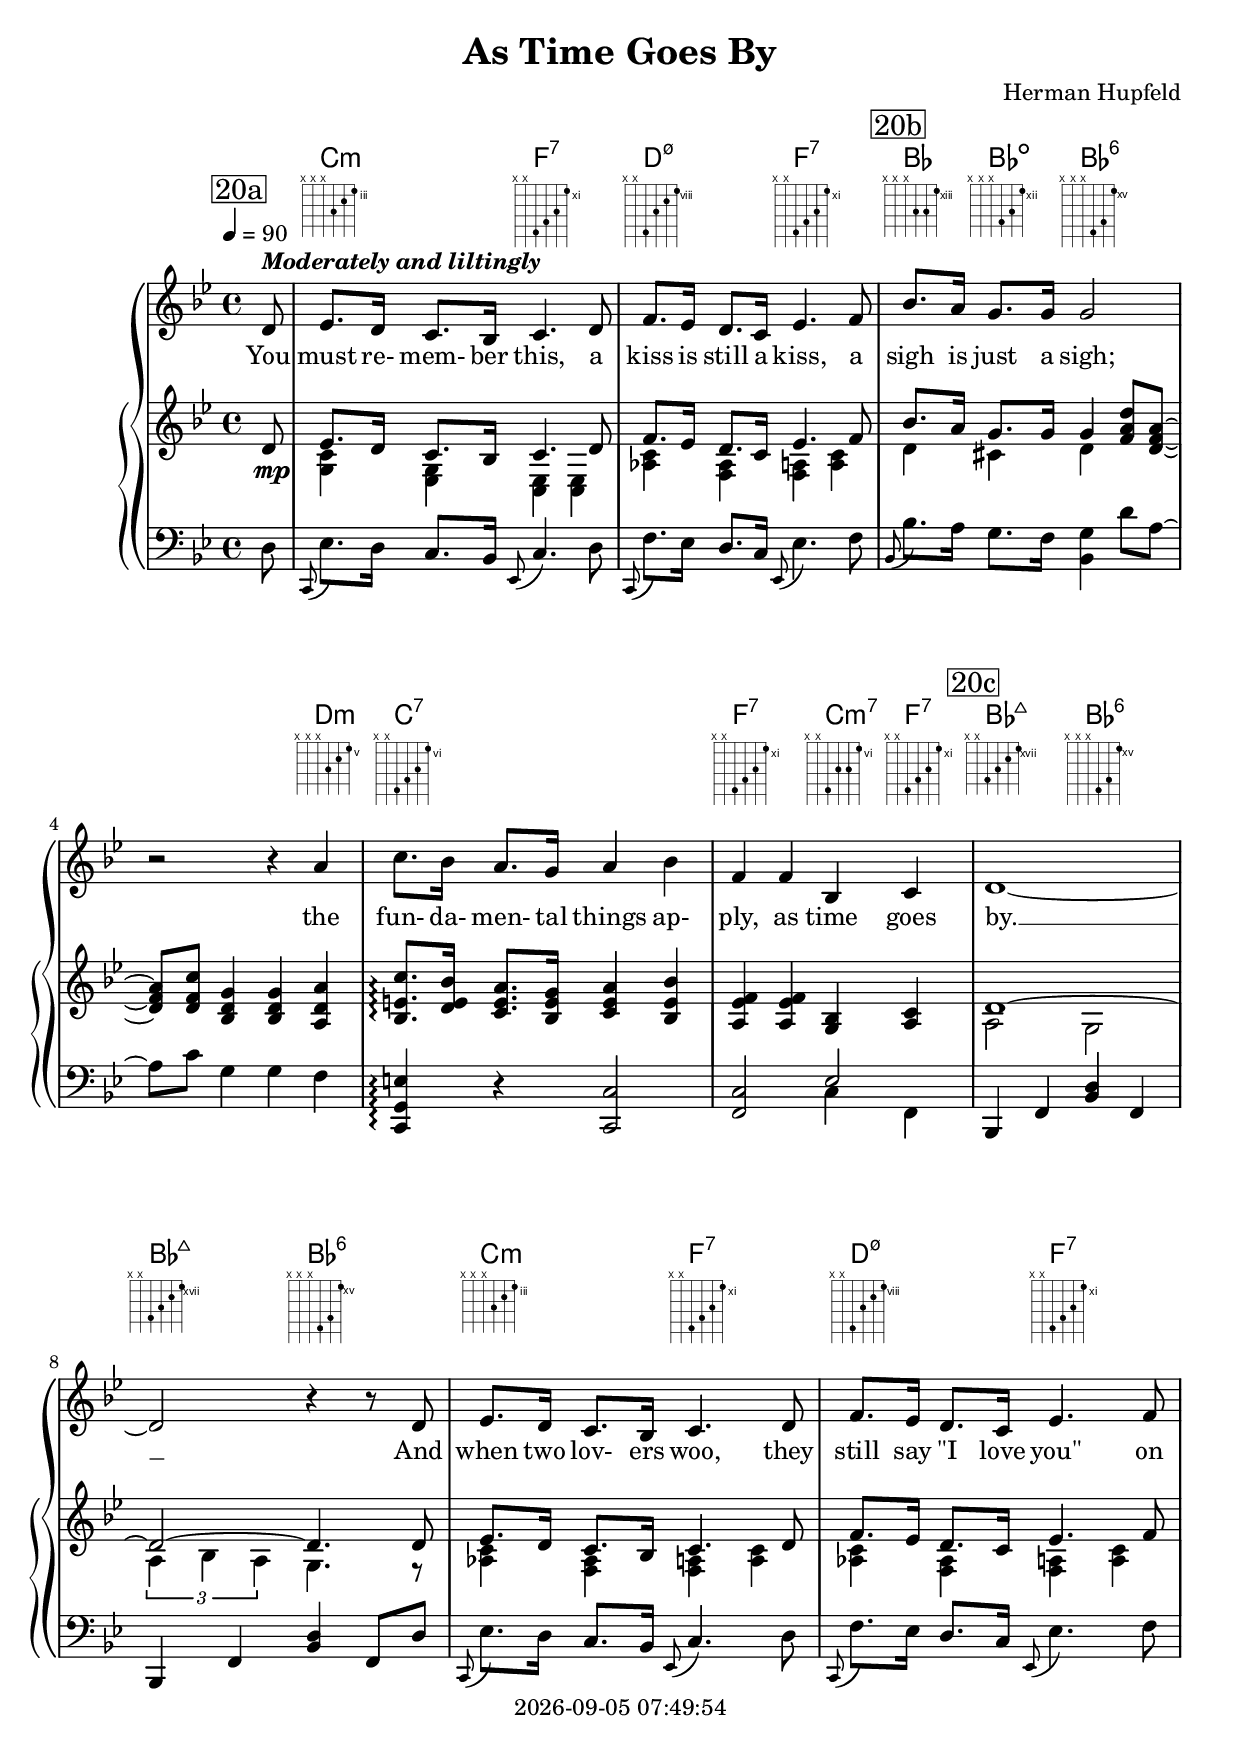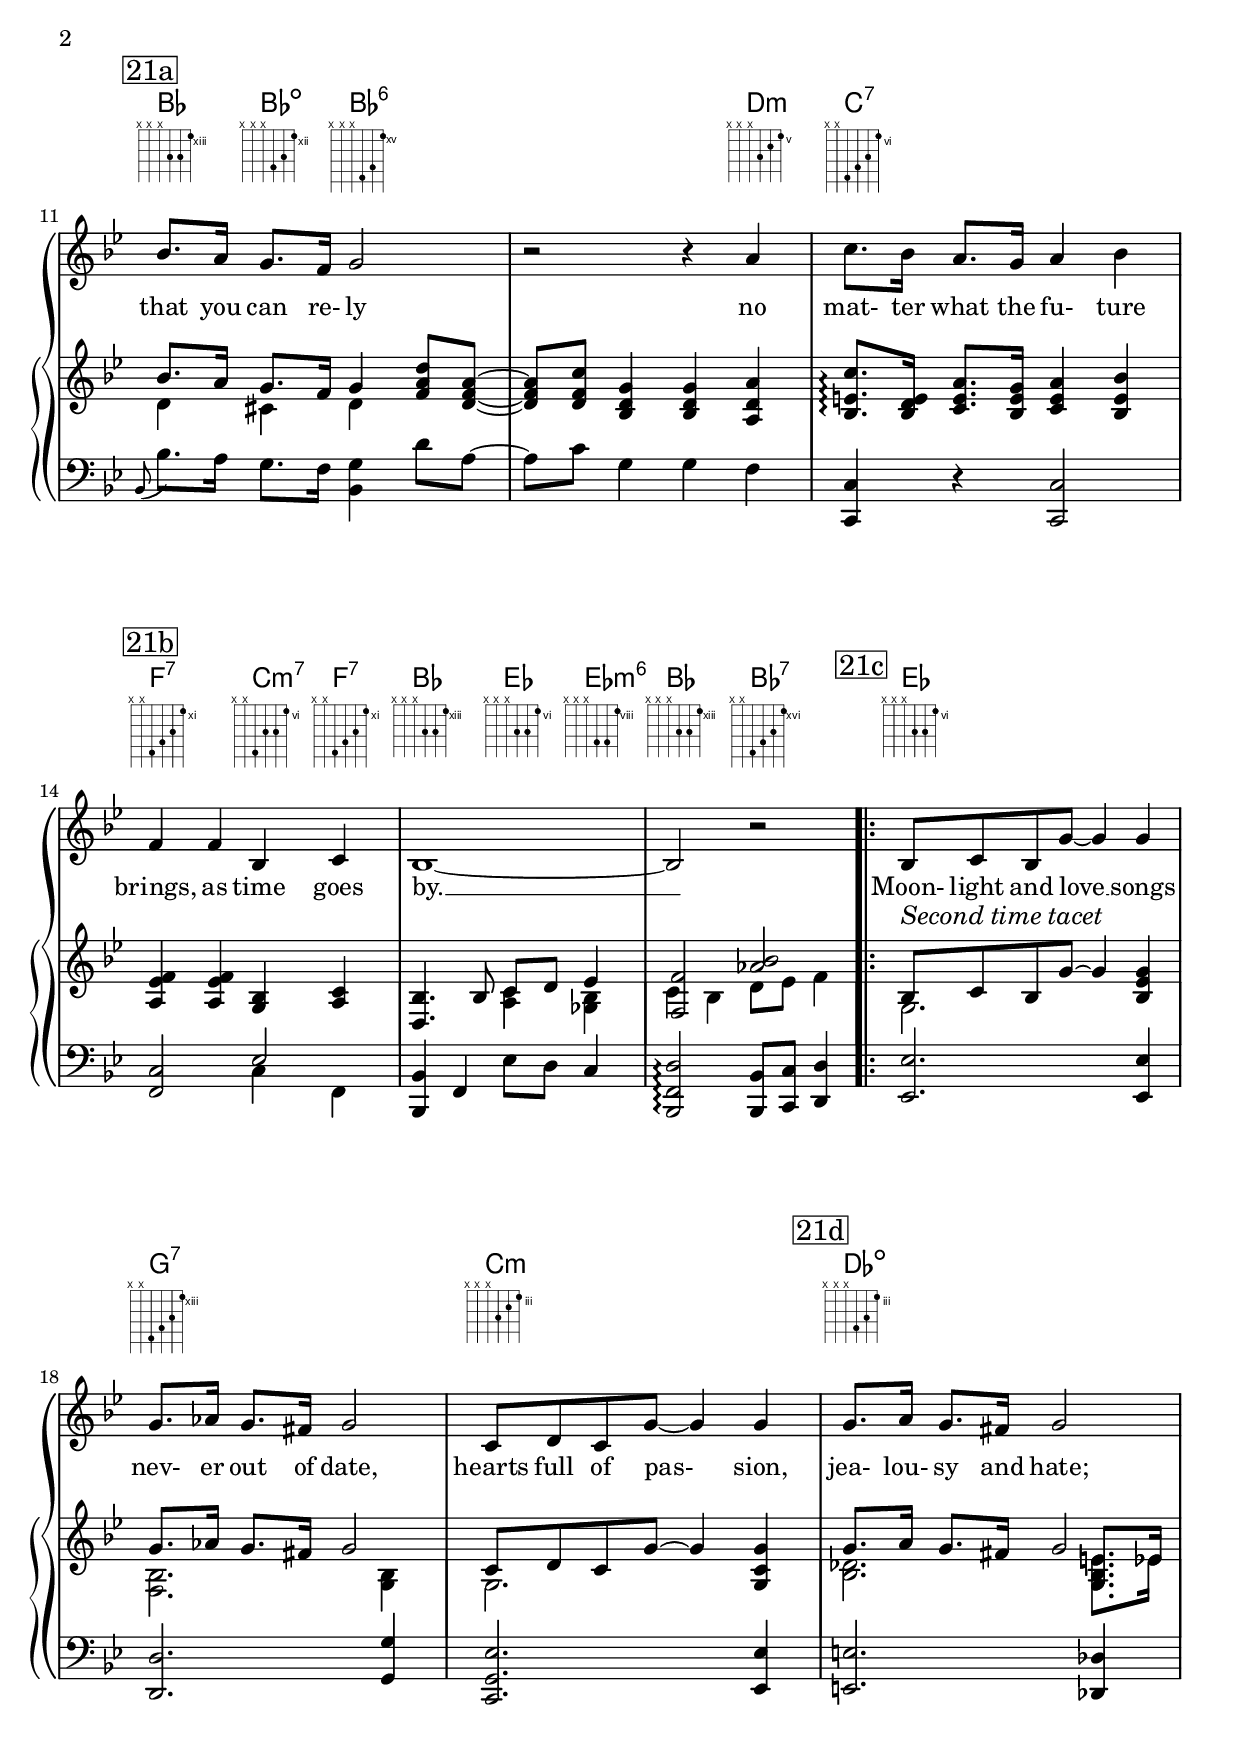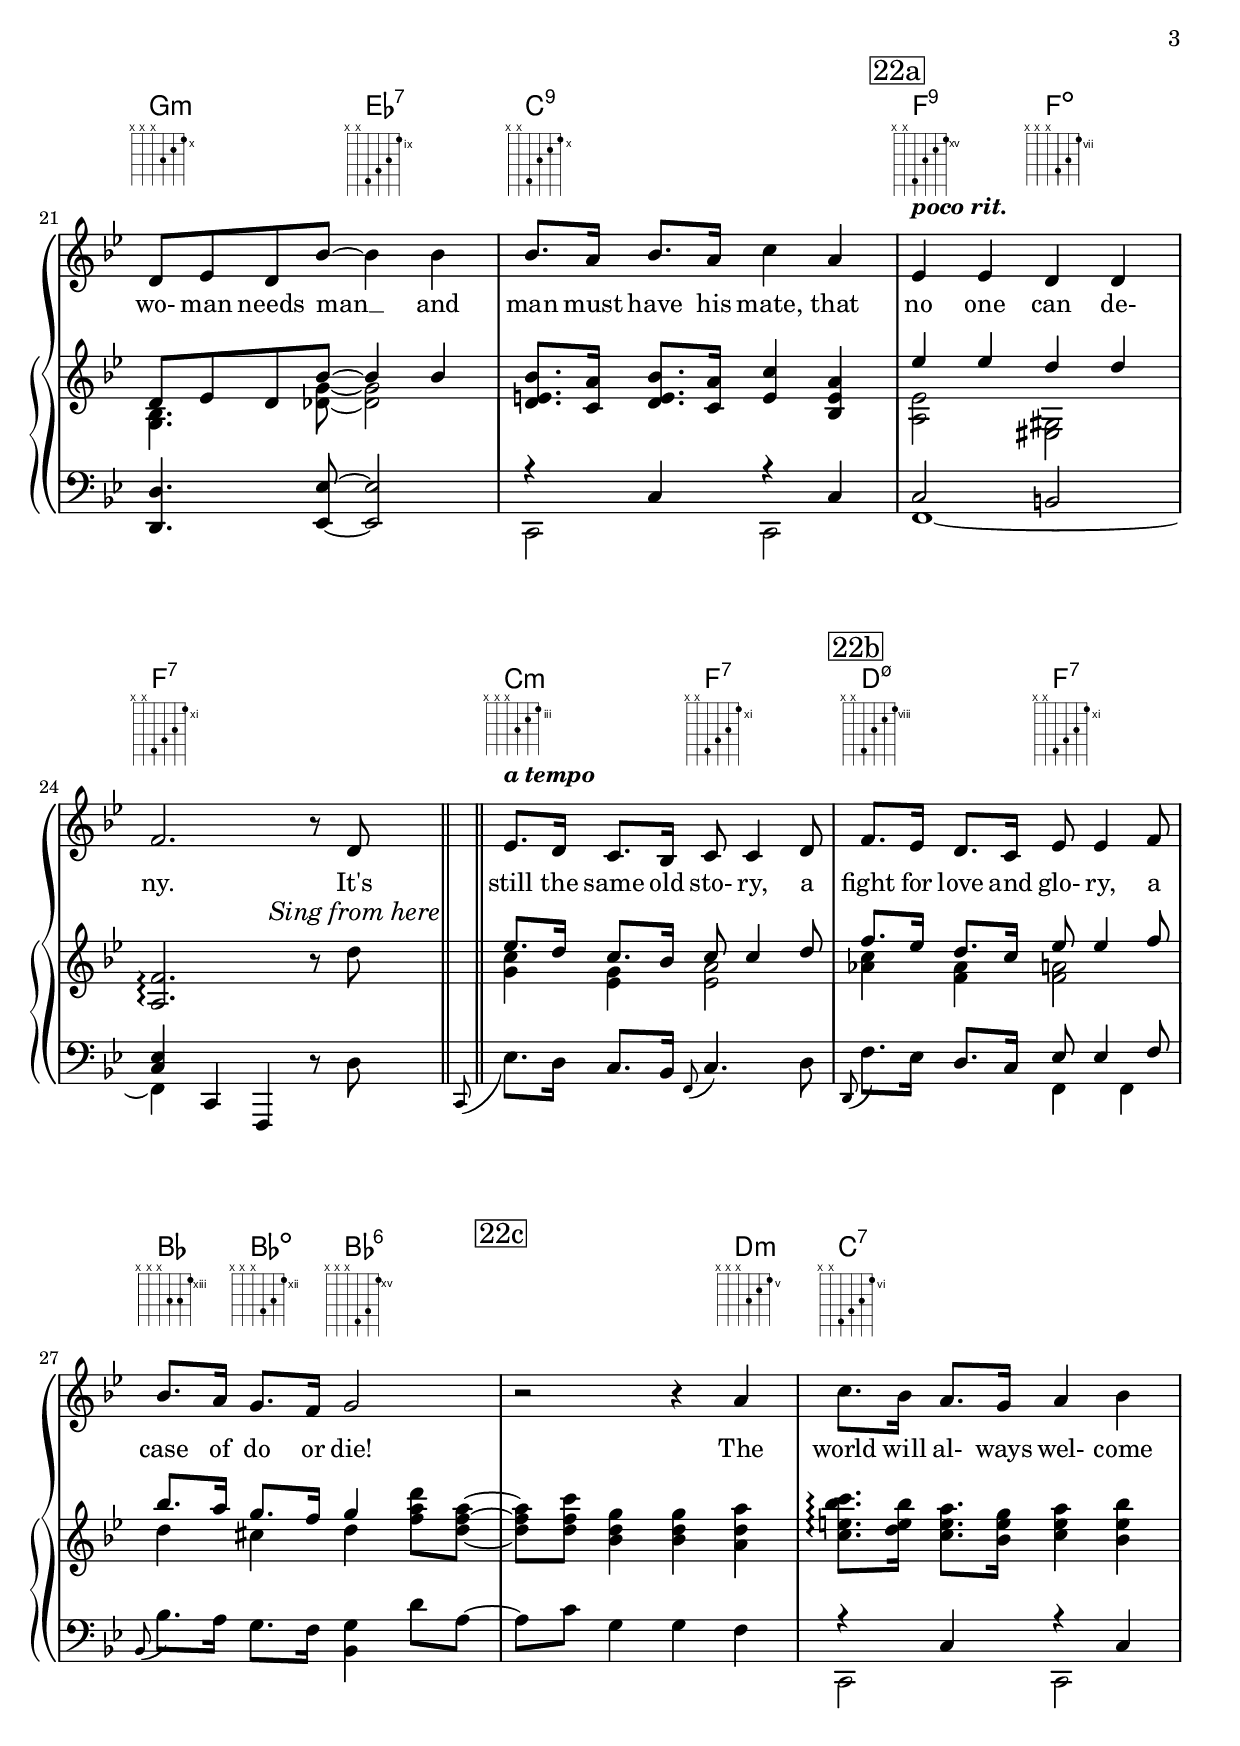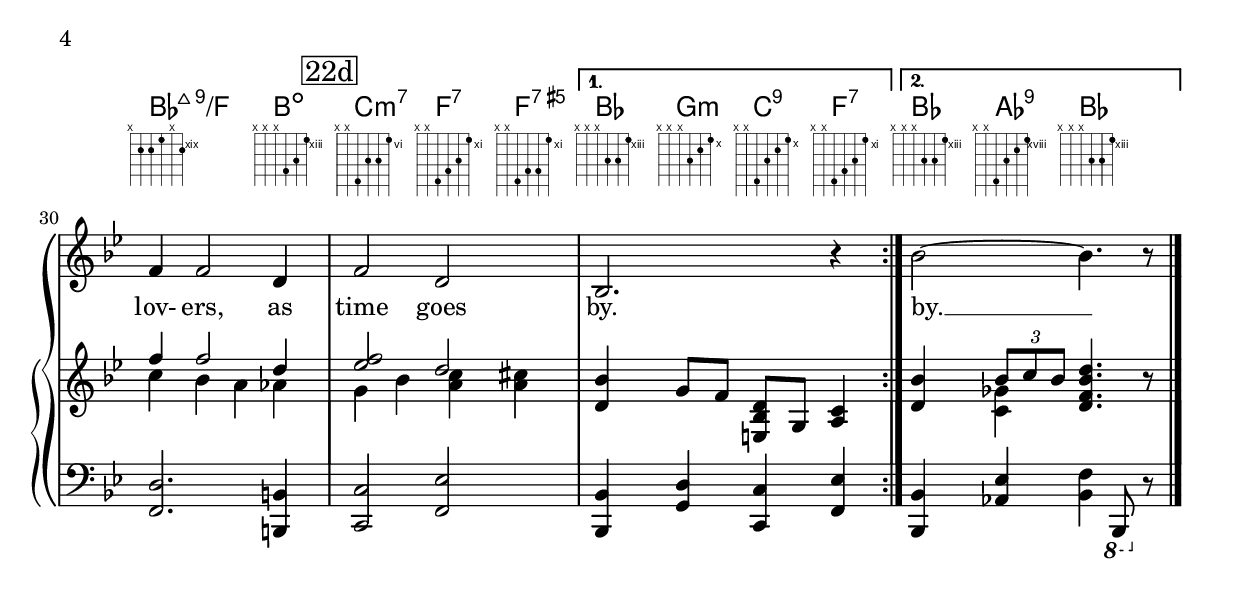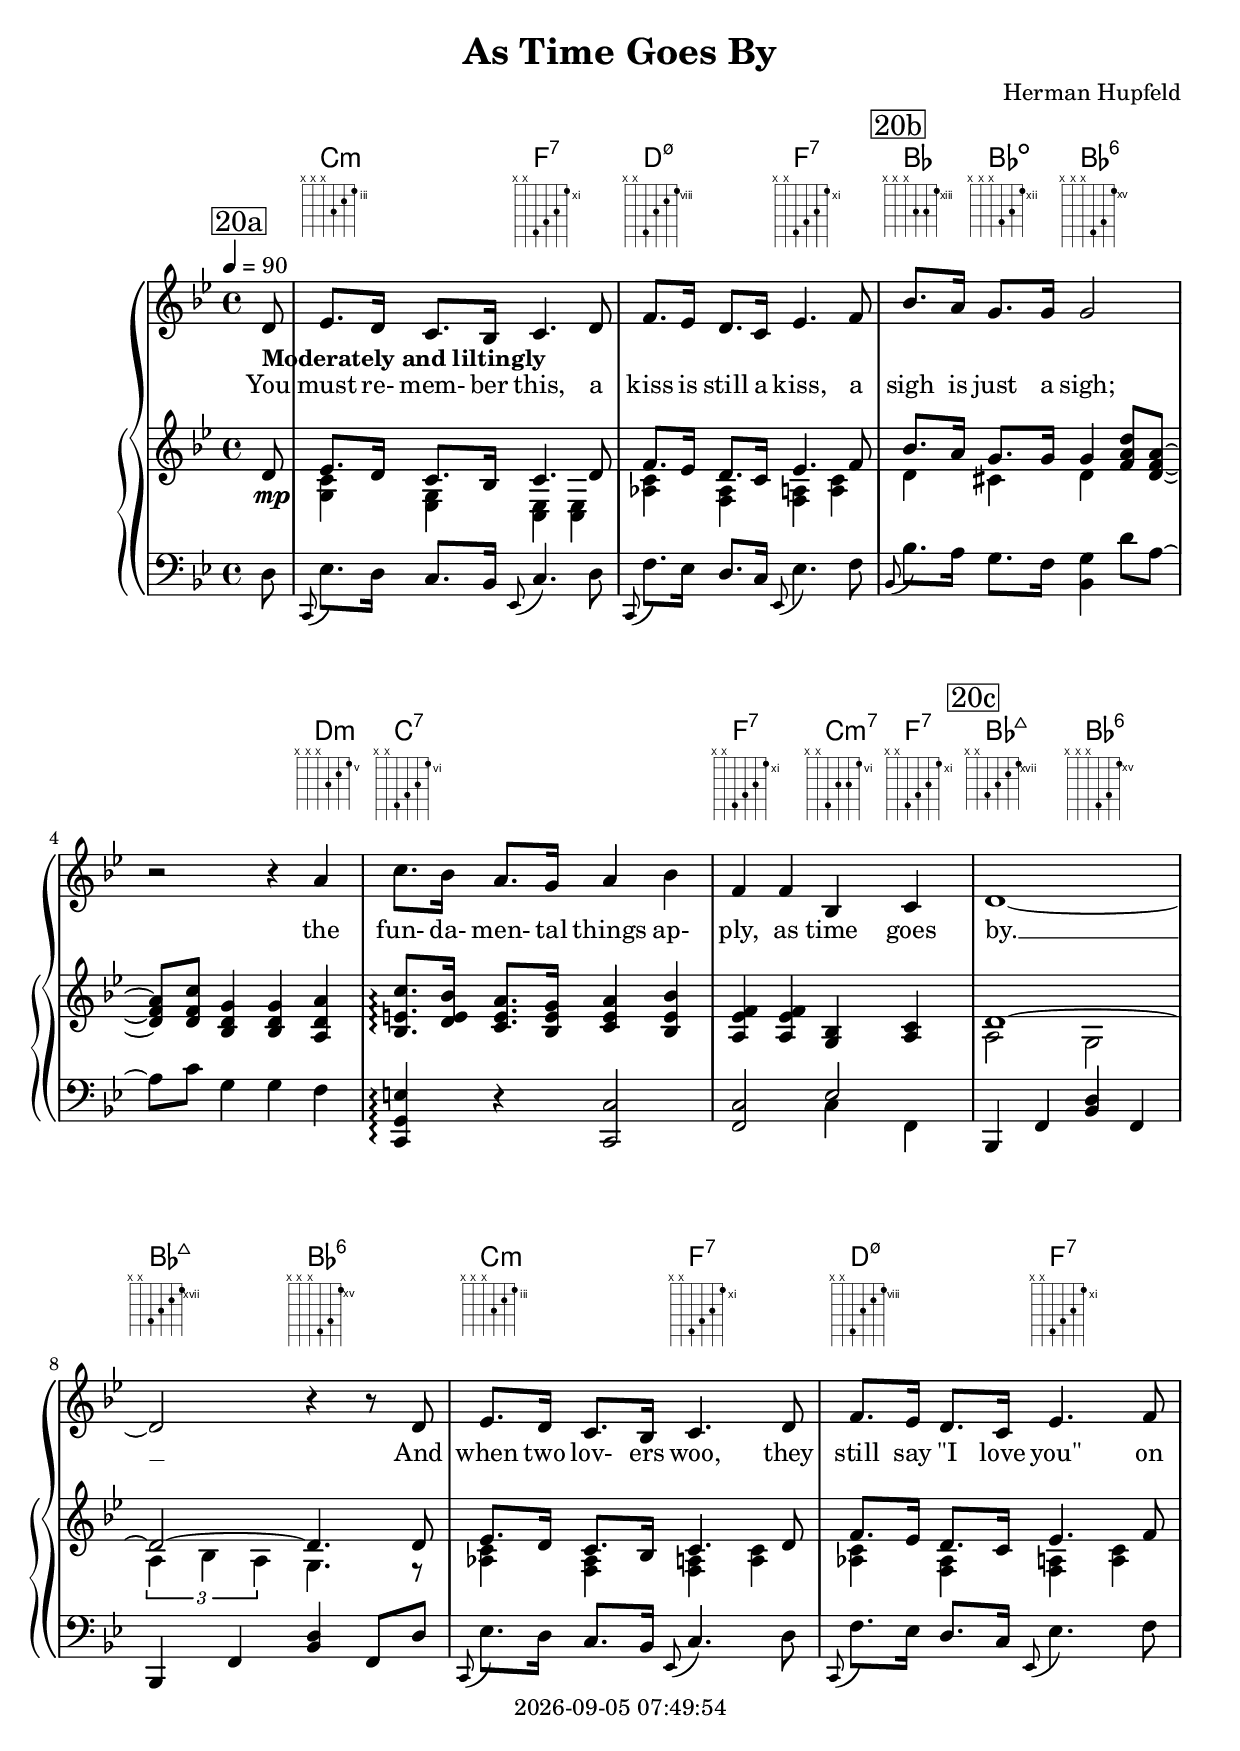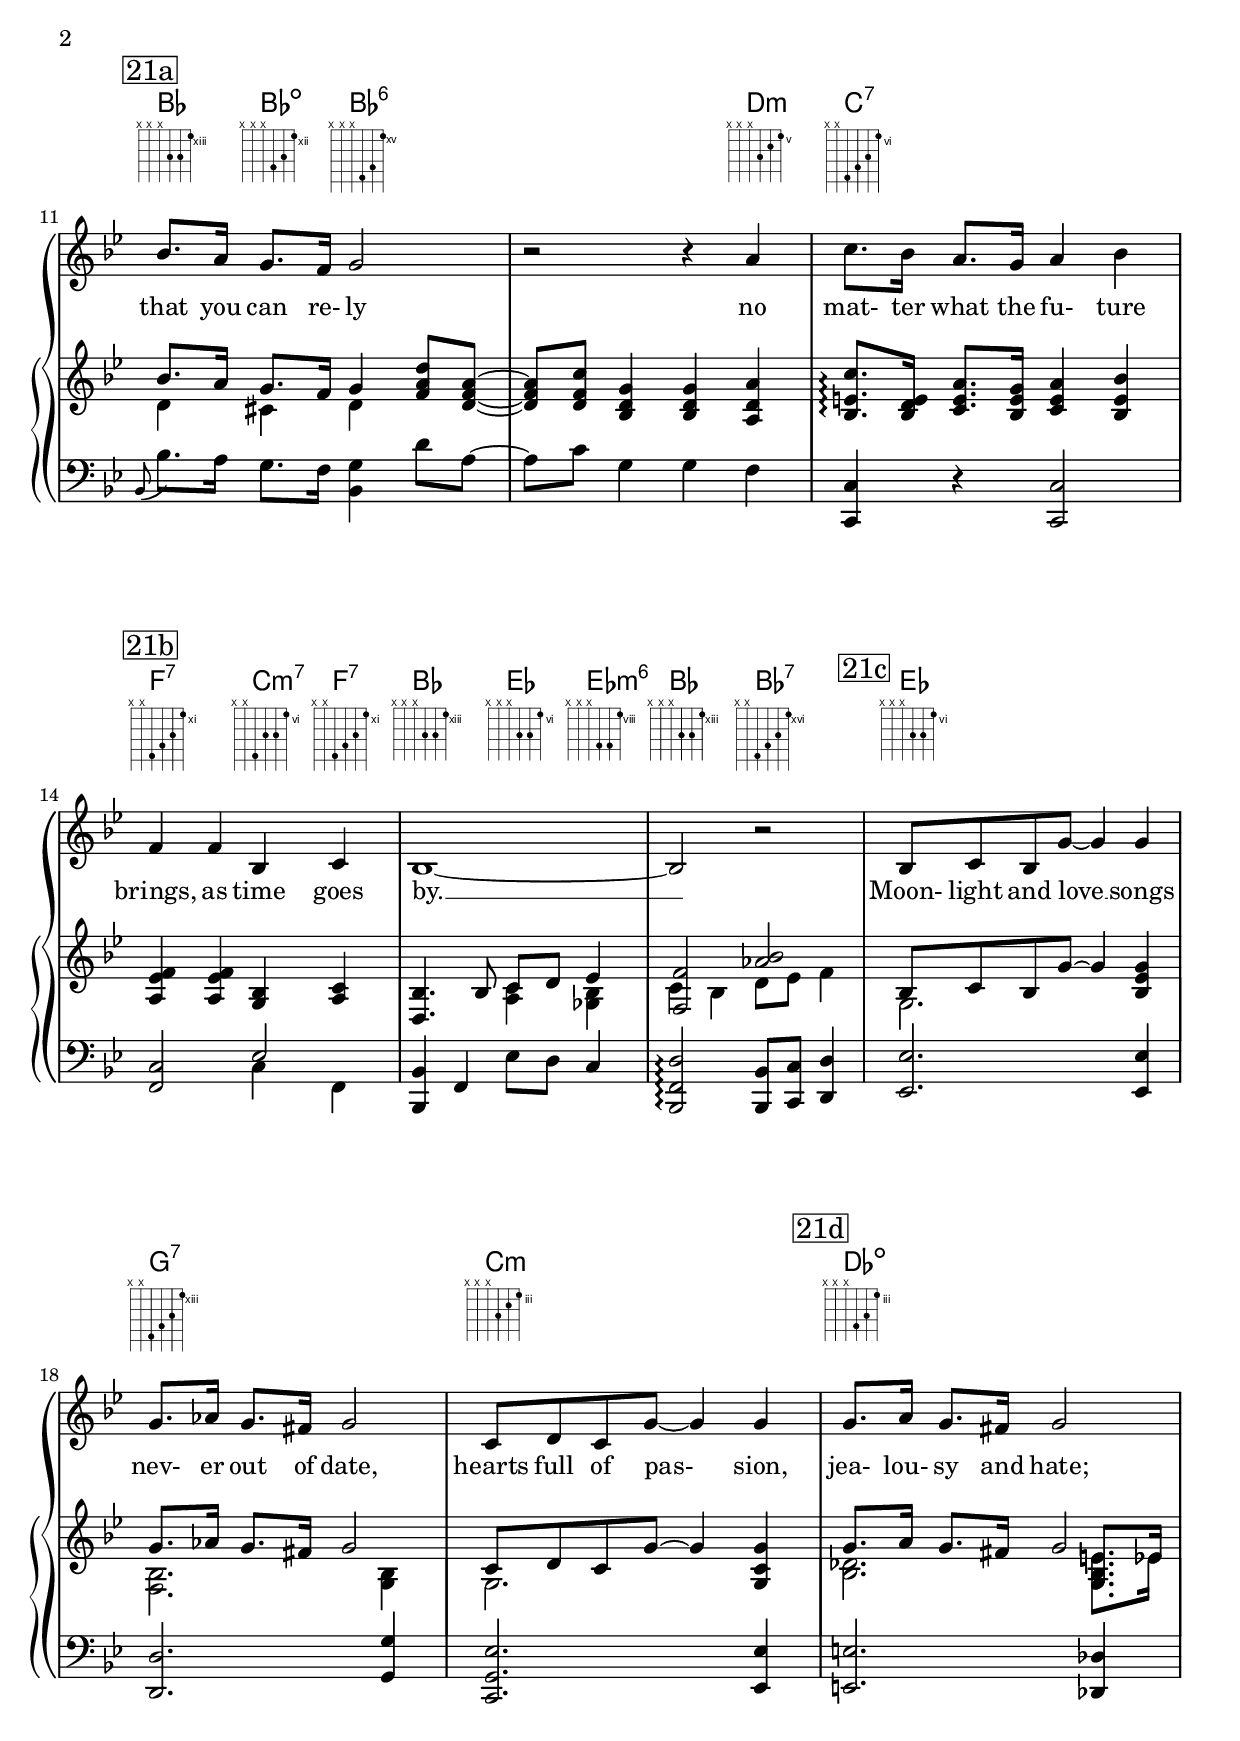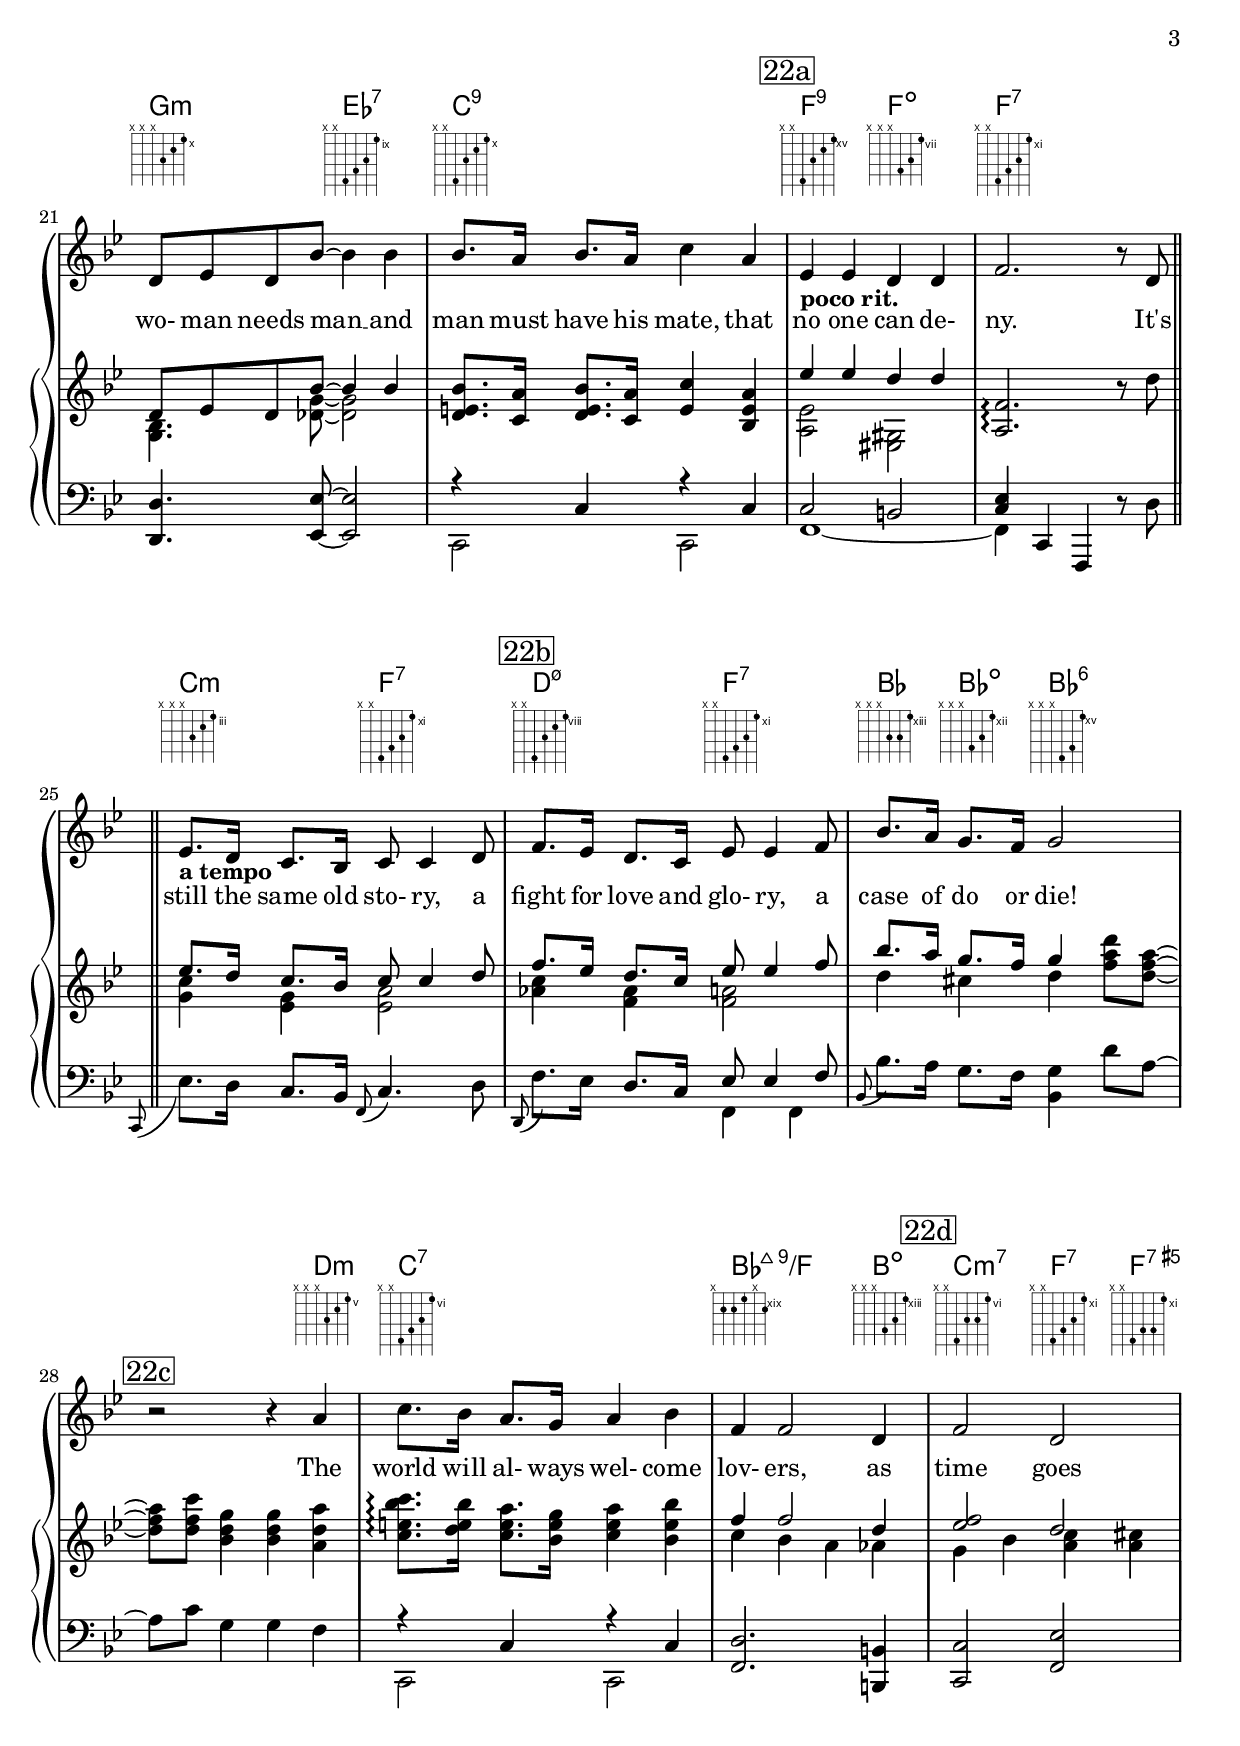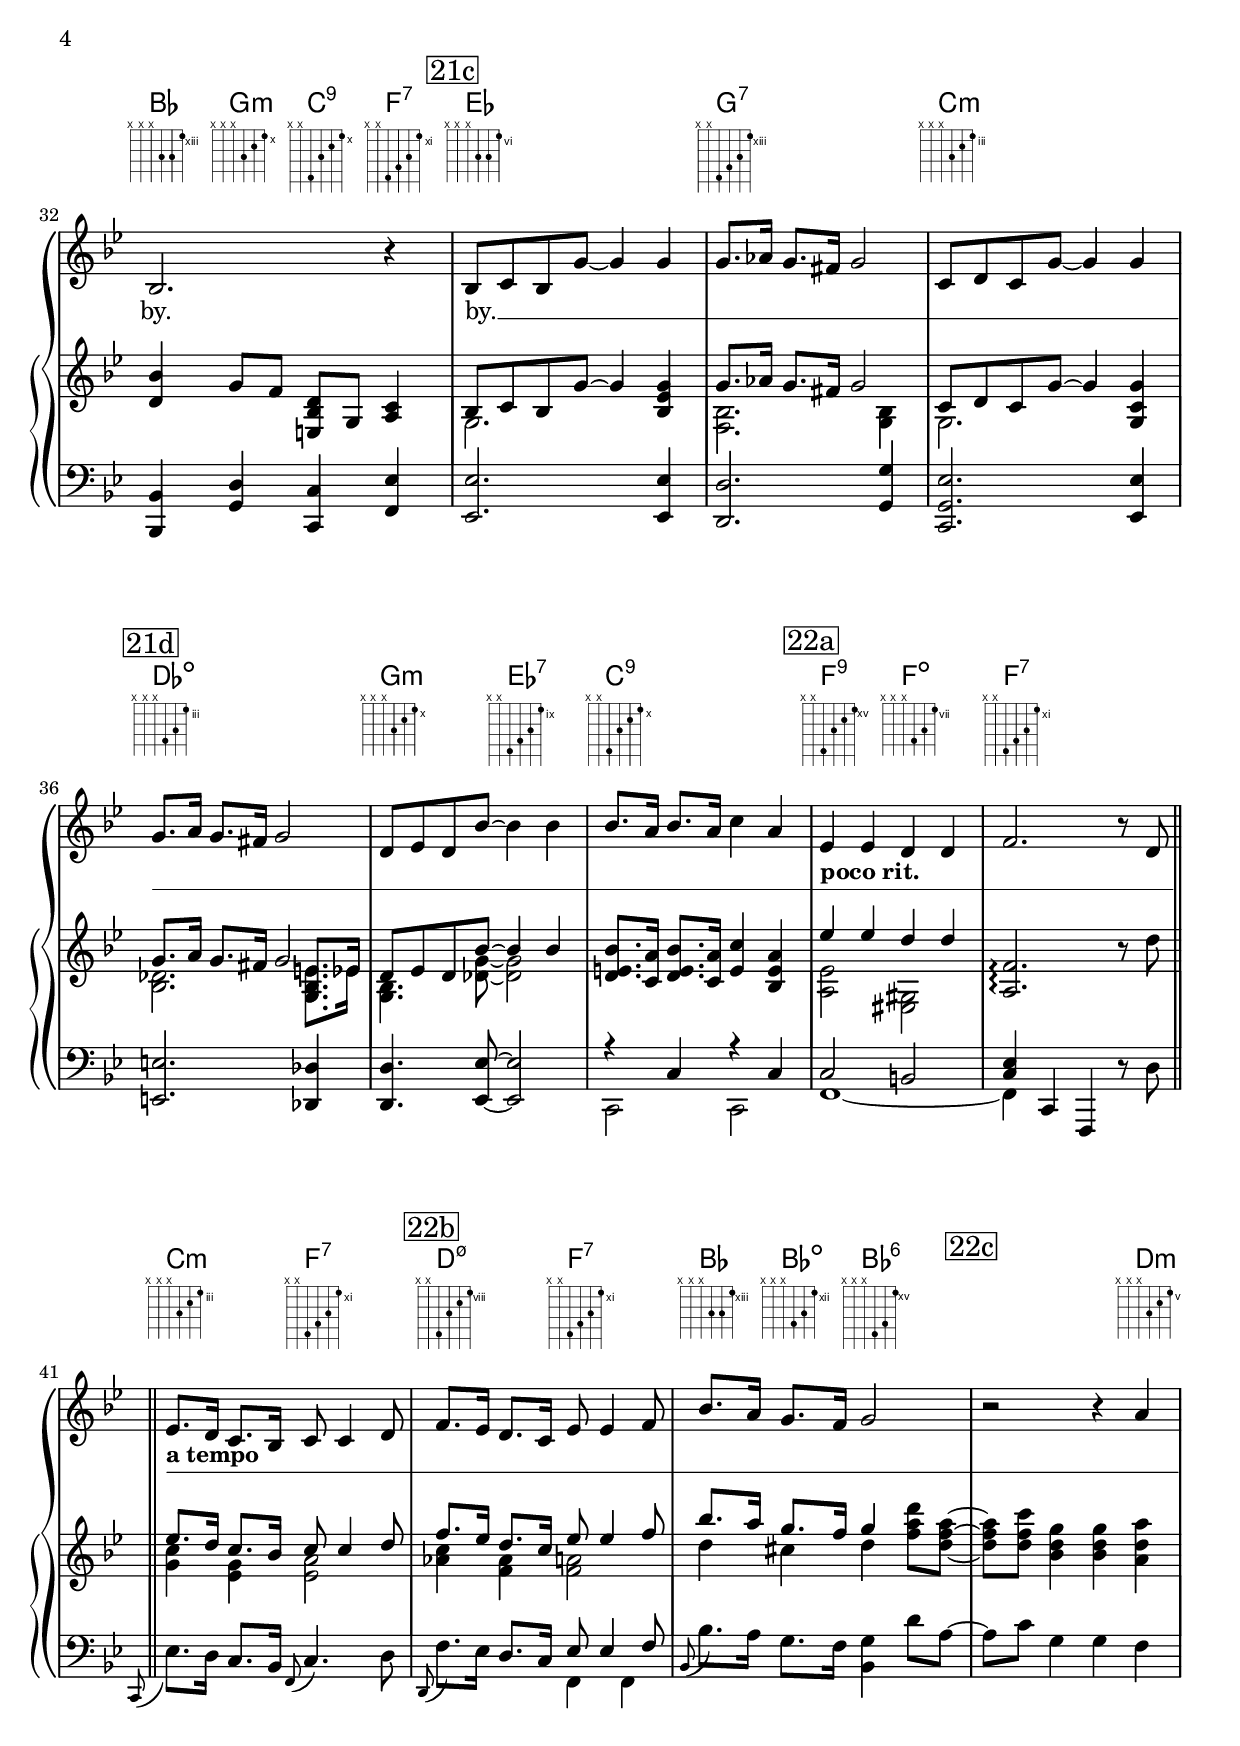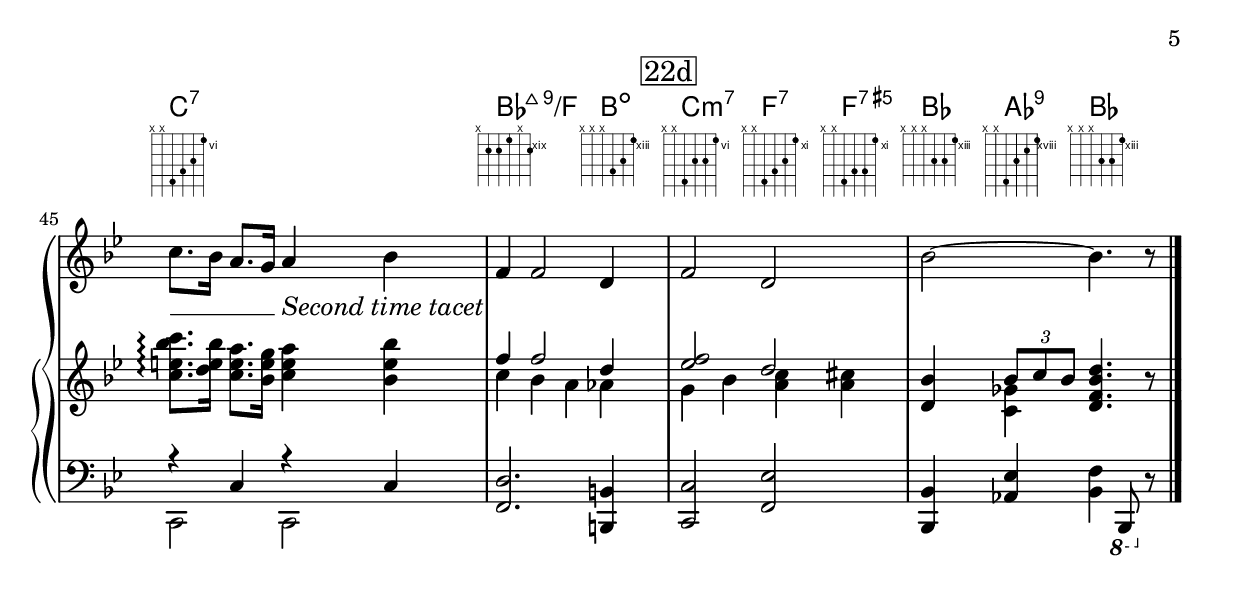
\version "2.20.0"

today = #(strftime "%Y-%m-%d %H:%M:%S" (localtime (current-time)))

\header {
% centered at top
%  dedication  = "dedication"
  title       = "As Time Goes By"
%  subtitle    = "subtitle"
%  subsubtitle = "subsubtitle"
%  instrument  = "instrument"
  
% arrangement of following lines:
%
%  poet    composer
%  meter   arranger
%  piece       opus

  composer    = "Herman Hupfeld"
%  arranger    = "arranger"
%  opus        = "opus"

%  poet        = "poet"
%  meter       = "meter"
%  piece       = "piece"

% centered at bottom
% tagline     = "tagline" % default lilypond version
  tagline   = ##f
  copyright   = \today
}

% #(set-global-staff-size 16)

global = {
  \key bes \major
  \time 4/4
  \tempo 4=90
  \partial 8
}

TempoTrack = {
  \global
  s8-\markup \roman \bold {Moderately and liltingly}
  s1
  s1
  s1 % 20b
  s1
  s1
  s1
  s1 % 20c
  s1
  s1
  s1
  s1 % 21a
  s1
  s1
  s1 % 21b
  s1
  s1
  \repeat volta 2 {
    s1 % 21c
    s1
    s1
    s1 % 21d
    s1
    s1
    s1-\markup \roman \bold {poco rit.} % 22a
    s1
    s1-\markup \roman \bold {a tempo}
    s1 % 22b
    s1
    s1 % 22c
    s1
    s1
    s1 % 22d
  }
  \alternative {
    {
      s1
    }
    {
      s1
    }
  }
}

RehearsalTrack = {
%  \set Score.currentBarNumber = #5
%  \mark \markup { \circle 5 }
  \mark \markup { \box "20a" } \partial 8 s8 s1*2
  \mark \markup { \box "20b" } s1*4
  \mark \markup { \box "20c" } s1*4
  \mark \markup { \box "21a" } s1*3
  \mark \markup { \box "21b" } s1*3
  \repeat volta 2 {
    \mark \markup { \box "21c" } s1*3
    \mark \markup { \box "21d" } s1*3
    \mark \markup { \box "22a" } s1*3
    \mark \markup { \box "22b" } s1*2
    \mark \markup { \box "22c" } s1*3
    \mark \markup { \box "22d" } s1
  }
  \alternative {
    {
      s1
    }
    {
      s1
    }
  }
}

ChordTrack = \chordmode {
  \global
  s8
  c2:m f:7
  d2:m7.5-
  f:7
  bes4 bes:dim bes2:6 % 20b
  s2. d4:m
  c1:7
  f2:7 c4:m7 f:7
  bes2:maj7 bes:6 % 20c
  bes2:maj7 bes:6
  c2:m f:7
  d2:m7.5- f:7
  bes4 bes:dim bes2:6 % 21a
  s2. d4:m
  c1:7
  f2:7 c4:m7 f:7 % 21b
  bes2 ees4 ees:m6
  bes2 bes:7
  \repeat volta 2 {
    ees1 % 21c
    g1:7
    c1:m
    des1:dim % 21d
    g2:m ees:7
    c1:9
    f2:9 f:dim % 22a
    f1:7
    c2:m f:7
    d2:m7.5- f:7 % 22b
    bes4 bes:dim bes2:6
    s2. d4:m % 22c
    c1:7
    bes2.:maj9/f b4:dim
    c2:m7 f4:7 f:7aug % 22d
  }
  \alternative {
    {
      bes4 g:m c:9 f:7
    }
    {
      bes4 aes:9 bes2
    }
  }
}

melody = \relative c' {
  \global
  d8
  ees8. d16 c8. bes16 c4. d8
  f8. ees16 d8. c16 ees4. f8
  bes8. a16 g8. 16 g2 % 20b
  r2 r4 a
  c8. bes16 a8. g16 a4 bes
  f4 f bes, c
  d1~ % 20c
  d2 r4 r8 d8
  ees8. d16 c8. bes16 c4. d8
  f8. ees16 d8. c16 ees4. f8
  bes8. a16 g8. f16 g2 % 21a
  r2 r4 a
  c8. bes16 a8. g16 a4 bes
  f4 f bes, c % 21b
  bes1~
  bes2 r
  \repeat volta 2 {
    bes8 c bes g'~g4 g % 21c
    g8. aes16 g8. fis16 g2
    c,8 d c g'~g4 g
    g8. a16 g8. fis16 g2 % 22d
    d8 ees d bes'~ bes4 bes
    bes8. a16 bes8. a16 c4 a |
    ees4 ees d d % 23a 
    f2. r8 d \bar "||"
    ees8. d16 c8. bes16 c8 c4 d8
    f8. ees16 d8. c16 ees8 ees4 f8 % 23b
    bes8. a16 g8. f16 g2
    r2 r4 a % 23c
    c8. bes16 a8. g16 a4 bes
    f4 f2 d4
    f2 d
  }
  \alternative {
    {
      bes2. r4
    }
    {
      bes'2~ bes4. r8
    }
  }
  \bar "|."
}

dynamicsMelody = {
  \override DynamicTextSpanner.style = #'none
}

wordsOne = \lyricmode {
  You must re- mem- ber this,
  a kiss is still a kiss,
  a sigh is just a sigh;
  the fun- da- men- tal things ap- ply,
  as time goes by. __
  And when two lov- ers woo,
  they still say "\"I" love "you\""
  on that you can re- ly
  no mat- ter what the fu- ture
  brings, as time goes by. __

  Moon- light and love __ songs
  nev- er out of date,
  hearts full of pas- sion, jea- lou- sy and hate;
  wo- man needs man __ and man must have his mate,
  that no one can de- ny.

  It's still the same old sto- ry,
  a fight for love and glo- ry,
  a case of do or die!
  The world will al- ways wel- come lov- ers,
  as time goes by. by. __
}

midiWordsOne = \lyricmode {
  "You " "must " re mem "ber " "this, "
  "\na " "kiss " "is " "still " "a " "kiss, "
  "\ba " "sigh " "is " "just " "a " "sigh; "
  "\nthe " fun da men "tal " "things " ap "ply, "
  "\nas " "time " "goes " "by. " 
  "\nAnd " "when " "two " lov "ers " "woo, "
  "\nthey " "still " "say " "\"I " "love " "you\""
  "\non " "that " "you " "can " re "ly "
  "\nno " mat "ter " "what " "the " fu "ture "
  "\nbrings, " "as " "time " "goes " "by. " 

  "\nMoon" "light " "and " "love "  "songs "
  "\nnev" "er " "out " "of " "date, "
  "\nhearts " "full " "of " pas "sion, " jea lou "sy " "and " "hate; "
  "\nwo" "man " "needs " "man "  "and " "man " "must " "have " "his " "mate, "
  "\nthat " "no " "one " "can " de "ny. "

  "\nIt's " "still " "the " "same " "old " sto "ry, "
  "\na " "fight " "for " "love " "and " glo "ry, "
  "\na " "case " "of " "do " "or " "die! "
  "\nThe " "world " "will " al "ways " wel "come " lov "ers, "
  "\nas " "time " "goes " "by. "

  _ _ _ _ _ _ _ _ _ _
  _ _ _ _ _ _ _ _ _ _
  _ _ _ _ _ _ _ _ _ _
  _ _ _ _ _ _

  "\nIt's " "still " "the " "same " "old " sto "ry, "
  "\na " "fight " "for " "love " "and " glo "ry, "
  "\na " "case " "of " "do " "or " "die! "
  "\nThe " "world " "will " al "ways " wel "come " lov "ers, "
  "\nas " "time " "goes " "by. "
}

wordsTwo = \lyricmode {
  _ _ _ _ _ _ _ _ _ _
  _ _ _ _ _ _ _ _ _ _
  _ _ _ _ _ _ _ _ _ _
  _ _ _ _ _ _ _ _ _ _
  _ _ _ _ _ _ _ _ _ _
  _ _ _ _ _ _ _ _ _ _
  \markup \italic {Second time tacet}
  _ _ _ _ _ _ _ _ _ _
  _ _ _ _ _ _ _ _ _ _
  _ _ _ _ _ _ _ _ _ _
  _ _ _ _ _
  \markup \italic {Sing from here}
}

pianoRH = \relative c' {
  \global
  s8
  s1
  s1
  s2. <f a d>8 <d f a>~ % 20b
  q8 <d f c'> <bes d g>4 q <a d a'>
  <bes e c'>8.\arpeggio <d e bes'>16 <c e a>8. <bes e g>16 <c e a>4 <bes e bes'>
  <a ees' f>4 q <g bes> <a c>
  s1 % 20c
  s1
  s1
  s1
  s2. <f' a d>8 <d f a>~ % 21a
  q8 <d f c'> <bes d g>4 q <a d a'>
  <bes e c'>8.\arpeggio <d e bes>16 <c e a>8. <bes e g>16 <c e a>4 <bes e bes'>
  <a ees' f>4 q <g bes> <a c> % 21b
  <d, bes'>4. bes'8 s2
  s1
  \repeat volta 2 {
    s2. <bes ees g>4 % 21c
    s1
    s2. <g c g'>4
    s2. <g bes e>8. ees'16 % 21d
    s1
    <d e bes'>8. <c a'>16 <d e bes'>8. <c a'>16 <e c'>4 <bes e a> |
    s1 % 22a
    <a f'>2.\arpeggio r8 d' \bar "\\"
    s1
    s1 % 22a
    s2. <f a d>8 <d f a>~
    q8 <d f c'> <bes d g>4 q <a d a'> % 22b
    <c e bes' c>8.\arpeggio <d e bes'>16 <c e a>8. <bes e g>16 <c e a>4 <bes e bes'>
    s1
    s1 % 22c
  }
  \alternative {
    {
      <d, bes'>4 s <e, bes' d>8 g <a c>4
    }
    {
      <d bes'>4 s <d f bes d>4. r8
    }
  }
  \bar "|."
}

pianoRHone = \relative c' {
  \global
  \voiceOne
  d8
  ees8. d16 c8. bes16 c4. d8
  f8. ees16 d8. c16 ees4. f8
  bes8. a16 g8. 16 g4 s % 20b
  s1
  s1
  s1
  d1~ % 20c
  d2~ d4. d8
  ees8. d16 c8. bes16 c4. d8
  f8. ees16 d8. c16 ees4. f8
  bes8. a16 g8. f16 g4 s % 21a
  s1
  s1
  s1 % 21b
  s2 c,8 d ees4
  <f, f'>2 <aes' bes>
  \repeat volta 2 {
    bes,8 c bes g'~g4 s % 21c
    g8. aes16 g8. fis16 g2
    c,8 d c g'~g4 s
    g8. a16 g8. fis16 g2 % 21d
    d8 ees d bes'~ bes4 bes
    s1 |
    ees4 ees d d % 22a
    s1 \bar "||"
    ees8. d16 c8. bes16 c8 c4 d8
    f8. ees16 d8. c16 ees8 ees4 f8 % 22b
    bes8. a16 g8. f16 g4 s
    s1 % 22c
    s1
    f4 f2 d4
    <ees f>2 d
  }
  \alternative {
    {
      s4 g,8 f s2
    }
    {
      s4 \times 2/3 {bes8 c bes} s2
    }
  }
  \bar "|."
}

pianoRHtwo = \relative c' {
  \global
  \voiceTwo
  s8
  <g c>4 <ees g> <ees c> q
  <aes c>4 <f aes> <f a> <a c>
  d4 cis d s % 20b
  s1
  s1
  s1
  a2 g % 20c
  \times 2/3 {a4 bes a} g4. r8
  <aes c>4 <f aes> <f a> <a c>
  <aes c>4 <f aes> <f a> <a c>
  d4 cis d s % 21a
  s1
  s1
  s1 % 21b
  s2 <a c>4 <ges bes>
  c4 bes d8 ees f4
  \repeat volta 2 {
    g,2. s4 % 21c
    <bes f>2. <g bes>4
    g2. s4
    <bes des>2. <g bes e>8. ees'16 % 21d
    <g, bes>4. <des' g>8~q2
    s1 |
    <a ees'>2 <eis gis> % 22a
    s1 \bar "||"
    <g' c>4 <ees g> <ees a>2
    <aes c>4 <f aes> <f a>2 % 22b
    d'4 cis d s
    s1 % 22c
    s1
    c4 bes a aes
    g4 bes <a c> <a cis> % 22d
  }
  \alternative {
    {
      s1
    }
    {
      s4 <c, ges'> s2
    }
  }
  \bar "|."
}

dynamicsPiano = {
  \override DynamicTextSpanner.style = #'none
  \partial 8 s8\mp
}

pianoLH = \relative c {
  \global
  \oneVoice
  d8
  \appoggiatura c,8 ees'8. d16 c8. bes16 \appoggiatura ees,8 c'4. d8
  \appoggiatura c,8 f'8. ees16 d8. c16 \appoggiatura ees,8 ees'4. f8
  \appoggiatura bes,8 bes'8. a16 g8. f16 <bes, g'>4 d'8 a~ % 20b
  a8 c g4 g f
  <c, g' e'>4\arpeggio r <c c'>2
  <f c'>2 s
  bes,4 f' <bes d> f % 20c
  bes,4 f' <bes d> f8 d'
  \appoggiatura c,8 ees'8. d16 c8. bes16 \appoggiatura ees,8 c'4. d8
  \appoggiatura c,8 f'8. ees16 d8. c16 \appoggiatura ees,8 ees'4. f8
  \appoggiatura bes,8 bes'8. a16 g8. f16 <bes, g'>4 d'8 a~ % 21a
  a8 c g4 g f
  <c, c'>4 r q2
  <f c'>2 s % 21b
  <bes, bes'>4 f' ees'8 d c4
  <bes, f' d'>2\arpeggio <bes bes'>8 <c c'> <d d'>4
  \repeat volta 2 {
    <ees ees'>2. q4 % 21c
    <d d'>2. <g g'>4
    <c, g' ees'>2. <ees ees'>4
    <e e'>2. <des des'>4 % 21d
    <d d'>4. <ees ees'>8~q2
    s1 |
    s1 % 22a
    s4 c f, r8 d'' \bar "||"
    \appoggiatura c,8 ees'8. d16 c8. bes16 \appoggiatura f8 c'4. d8 |
    \appoggiatura d,8 f'8. ees16 d8. c16 s2 | % 22b
    \appoggiatura bes8 bes'8. a16 g8. f16 <bes, g'>4 d'8 a~ |
    a8 c g4 g f | % 22c
    s1
    <f, d'>2. <b, b'>4
    <c c'>2 <f ees'> % 22d
  }
  \alternative {
    {
      <bes, bes'>4 <g' d'> <c, c'> <f ees'>
    }
    {
      <bes, bes'>4 <aes' ees'> <bes f'> \ottava #-1 bes,,8 \ottava #0 r
    }
  }
  \bar "|."
}

pianoLHone = \relative c {
  \global
  \voiceOne
  s8
  s1
  s1
  s1 % 20b
  s1
  s1
  s2 ees
  s1 % 20c
  s1
  s1
  s1
  s1 % 21a
  s1
  s1
  s2 ees % 21b
  s1 
  s1 |
  \repeat volta 2 {
    s1 % 21c
    s1
    s1
    s1 % 21d
    s1
    r4 c r c % 22a
    c2 b |
    <c ees> 4 s2. \bar "||"
    s1
    s2 ees8 ees4 f8 % 22b
    s1
    s1 % 22c
    r4 c r c
    s1
    s1 % 22d
  }
  \alternative {
    {
      s1
    }
    {
      s1
    }
  }
  \bar "|."
}

pianoLHtwo = \relative c {
  \global
  \voiceTwo
  s8
  s1
  s1
  s1 % 20b
  s1
  s1
  s2 c4 f,
  s1 % 20c
  s1
  s1
  s1
  s1 % 21a
  s1
  s1
  s2 c'4 f, % 21b
  s1
  s1
  \repeat volta 2 {
    s1 % 21c
    s1
    s1
    s1 % 21d
    s1
    c2 c
    f1~ % 22a
    f4 s2.
    s1
    s2 f4 f % 22b
    s1
    s1 % 22c
    c2 c
    s1
    s1 % 22d
  }
  \alternative {
    {
      s1
    }
    {
      s1
    }
  }
  \bar "|."
}

\book {
  #(define output-suffix "repeat")
  \score {
    \context GrandStaff
    <<
      <<
        \new ChordNames { \ChordTrack }
        \new FretBoards { \ChordTrack }
      >>
      <<
        \new ChoirStaff
        <<
          \new Dynamics \TempoTrack
          \new Dynamics \dynamicsMelody
          \new Staff
          <<
            \new Voice \RehearsalTrack
            \new Voice = "melody" \melody
            \new Lyrics \lyricsto "melody" \wordsOne
            \new Lyrics \lyricsto "melody" \wordsTwo
          >>
        >>
        \new PianoStaff
        <<
          \new Staff
          <<
            \new Voice \pianoRH
            \new Voice \pianoRHone
            \new Voice \pianoRHtwo
          >>
          \new Dynamics \dynamicsPiano
          \new Staff
          <<
            \clef "bass"
            \new Voice \pianoLH
            \new Voice \pianoLHone
            \new Voice \pianoLHtwo
          >>
        >>
      >>
    >>
    \layout {
      indent = 1.5\cm
      \context {
        \Staff \RemoveAllEmptyStaves
      }
    }
  }
}

\book {
  #(define output-suffix "single")
  \score {
    \context GrandStaff
    <<
      <<
        \new ChordNames { \unfoldRepeats \ChordTrack }
        \new FretBoards { \unfoldRepeats \ChordTrack }
      >>
      <<
        \new ChoirStaff
        <<
          \new Dynamics \dynamicsMelody
          \new Staff
          <<
            \new Voice \unfoldRepeats \TempoTrack
            \new Voice \unfoldRepeats \RehearsalTrack
            \new Voice = "melody" \unfoldRepeats \melody
            \new Lyrics \lyricsto "melody" { \wordsOne \wordsTwo }
          >>
        >>
        \new PianoStaff
        <<
          \new Staff
          <<
            \new Voice \unfoldRepeats \pianoRH
            \new Voice \unfoldRepeats \pianoRHone
            \new Voice \unfoldRepeats \pianoRHtwo
          >>
          \new Dynamics \unfoldRepeats \dynamicsPiano
          \new Staff
          <<
            \clef "bass"
            \new Voice \unfoldRepeats \pianoLH
            \new Voice \unfoldRepeats \pianoLHone
            \new Voice \unfoldRepeats \pianoLHtwo
          >>
        >>
      >>
    >>
    \layout {
      indent = 1.5\cm
      \context {
        \Staff \RemoveAllEmptyStaves
      }
    }
    \midi {}
  }
}

\book {
  #(define output-suffix "midi")
  \score {
    \context GrandStaff
    <<
      <<
        \new ChordNames { \unfoldRepeats \ChordTrack }
        \new FretBoards { \unfoldRepeats \ChordTrack }
      >>
      <<
        \new ChoirStaff
        <<
          \new Dynamics \dynamicsMelody
          \new Staff
          <<
            \new Voice = "melody" \unfoldRepeats \melody
            \new Lyrics \lyricsto "melody" { \midiWordsOne }
          >>
        >>
        \new PianoStaff
        <<
          \new Staff
          <<
            \new Voice \unfoldRepeats \pianoRH
            \new Voice \unfoldRepeats \pianoRHone
            \new Voice \unfoldRepeats \pianoRHtwo
          >>
          \new Dynamics \unfoldRepeats \dynamicsPiano
          \new Staff
          <<
            \clef "bass"
            \new Voice \unfoldRepeats \pianoLH
            \new Voice \unfoldRepeats \pianoLHone
            \new Voice \unfoldRepeats \pianoLHtwo
          >>
        >>
      >>
    >>
    \midi {}
  }
}
